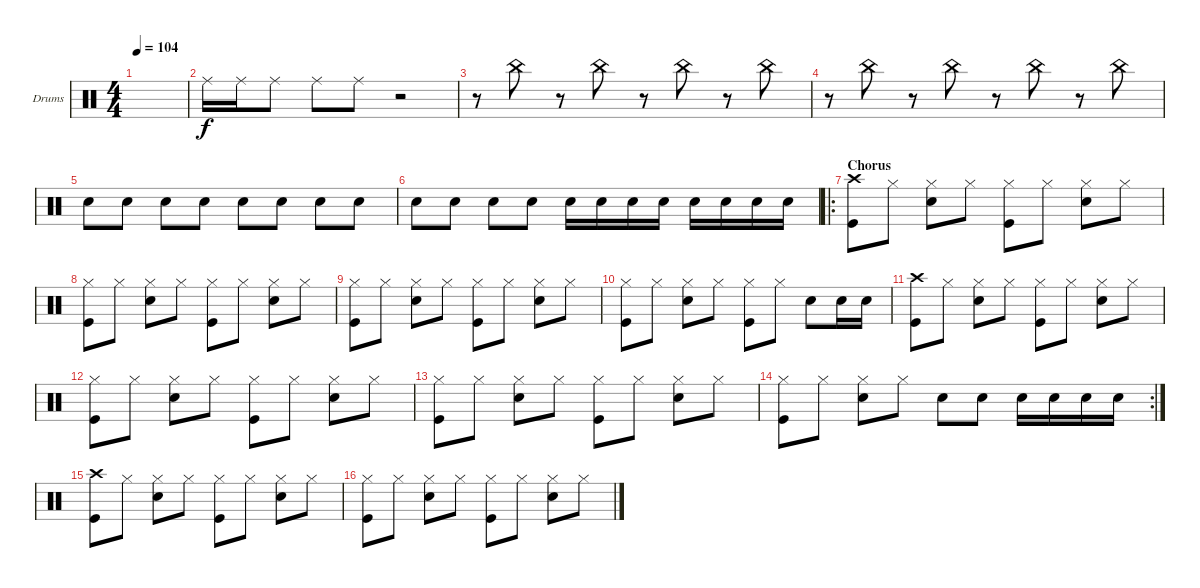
\defaultSystemsLayout 4
\bracketExtendMode groupsimilarinstruments
\firstSystemTrackNameOrientation horizontal
\otherSystemsTrackNameOrientation horizontal
\track ("Drumkit" "Drums") {instrument percussion}
\staff {score}
\articulation defaults
\ts (4 4)
\tempo 104
\clef neutral
\ks c
|
"Ride (middle)".16 "Ride (middle)".16 "Ride (middle)".8 "Ride (middle)".8 "Ride (middle)".8 r.2 |
r.8 "China (hit)".8 r.8 "China (hit)".8 r.8 "China (hit)".8 r.8 "China (hit)".8 |
r.8 "China (hit)".8 r.8 "China (hit)".8 r.8 "China (hit)".8 r.8 "China (hit)".8 |
"Snare (hit) 2".8 "Snare (hit) 2".8 "Snare (hit) 2".8 "Snare (hit) 2".8 "Snare (hit) 2".8 "Snare (hit) 2".8 "Snare (hit) 2".8 "Snare (hit) 2".8 |
"Snare (hit) 2".8 "Snare (hit) 2".8 "Snare (hit) 2".8 "Snare (hit) 2".8 "Snare (hit) 2".16 "Snare (hit) 2".16 "Snare (hit) 2".16 "Snare (hit) 2".16 "Snare (hit) 2".16 "Snare (hit) 2".16 "Snare (hit) 2".16 "Snare (hit) 2".16 |
\ro
\section ("" "Chorus")
("Kick (hit)" "Crash high (hit)").8 "Hi-Hat (closed)".8 ("Snare (hit) 2" "Hi-Hat (closed)").8 "Hi-Hat (closed)".8 ("Hi-Hat (closed)" "Kick (hit)").8 "Hi-Hat (closed)".8 ("Snare (hit) 2" "Hi-Hat (closed)").8 "Hi-Hat (closed)".8 |
("Kick (hit)" "Hi-Hat (closed)").8 "Hi-Hat (closed)".8 ("Snare (hit) 2" "Hi-Hat (closed)").8 "Hi-Hat (closed)".8 ("Hi-Hat (closed)" "Kick (hit)").8 "Hi-Hat (closed)".8 ("Snare (hit) 2" "Hi-Hat (closed)").8 "Hi-Hat (closed)".8 |
("Kick (hit)" "Hi-Hat (closed)").8 "Hi-Hat (closed)".8 ("Snare (hit) 2" "Hi-Hat (closed)").8 "Hi-Hat (closed)".8 ("Hi-Hat (closed)" "Kick (hit)").8 "Hi-Hat (closed)".8 ("Snare (hit) 2" "Hi-Hat (closed)").8 "Hi-Hat (closed)".8 |
("Kick (hit)" "Hi-Hat (closed)").8 "Hi-Hat (closed)".8 ("Snare (hit) 2" "Hi-Hat (closed)").8 "Hi-Hat (closed)".8 ("Hi-Hat (closed)" "Kick (hit)").8 "Hi-Hat (closed)".8 "Snare (hit) 2".8 "Snare (hit) 2".16 "Snare (hit) 2".16 |
("Kick (hit)" "Crash high (hit)").8 "Hi-Hat (closed)".8 ("Snare (hit) 2" "Hi-Hat (closed)").8 "Hi-Hat (closed)".8 ("Hi-Hat (closed)" "Kick (hit)").8 "Hi-Hat (closed)".8 ("Snare (hit) 2" "Hi-Hat (closed)").8 "Hi-Hat (closed)".8 |
("Kick (hit)" "Hi-Hat (closed)").8 "Hi-Hat (closed)".8 ("Snare (hit) 2" "Hi-Hat (closed)").8 "Hi-Hat (closed)".8 ("Hi-Hat (closed)" "Kick (hit)").8 "Hi-Hat (closed)".8 ("Snare (hit) 2" "Hi-Hat (closed)").8 "Hi-Hat (closed)".8 |
("Kick (hit)" "Hi-Hat (closed)").8 "Hi-Hat (closed)".8 ("Snare (hit) 2" "Hi-Hat (closed)").8 "Hi-Hat (closed)".8 ("Hi-Hat (closed)" "Kick (hit)").8 "Hi-Hat (closed)".8 ("Snare (hit) 2" "Hi-Hat (closed)").8 "Hi-Hat (closed)".8 |
\rc 2
("Kick (hit)" "Hi-Hat (closed)").8 "Hi-Hat (closed)".8 ("Snare (hit) 2" "Hi-Hat (closed)").8 "Hi-Hat (closed)".8 "Snare (hit) 2".8 "Snare (hit) 2".8 "Snare (hit) 2".16 "Snare (hit) 2".16 "Snare (hit) 2".16 "Snare (hit) 2".16 |
("Kick (hit)" "Crash high (hit)").8 "Hi-Hat (closed)".8 ("Snare (hit) 2" "Hi-Hat (closed)").8 "Hi-Hat (closed)".8 ("Hi-Hat (closed)" "Kick (hit)").8 "Hi-Hat (closed)".8 ("Snare (hit) 2" "Hi-Hat (closed)").8 "Hi-Hat (closed)".8 |
("Kick (hit)" "Hi-Hat (closed)").8 "Hi-Hat (closed)".8 ("Snare (hit) 2" "Hi-Hat (closed)").8 "Hi-Hat (closed)".8 ("Hi-Hat (closed)" "Kick (hit)").8 "Hi-Hat (closed)".8 ("Snare (hit) 2" "Hi-Hat (closed)").8 "Hi-Hat (closed)".8
